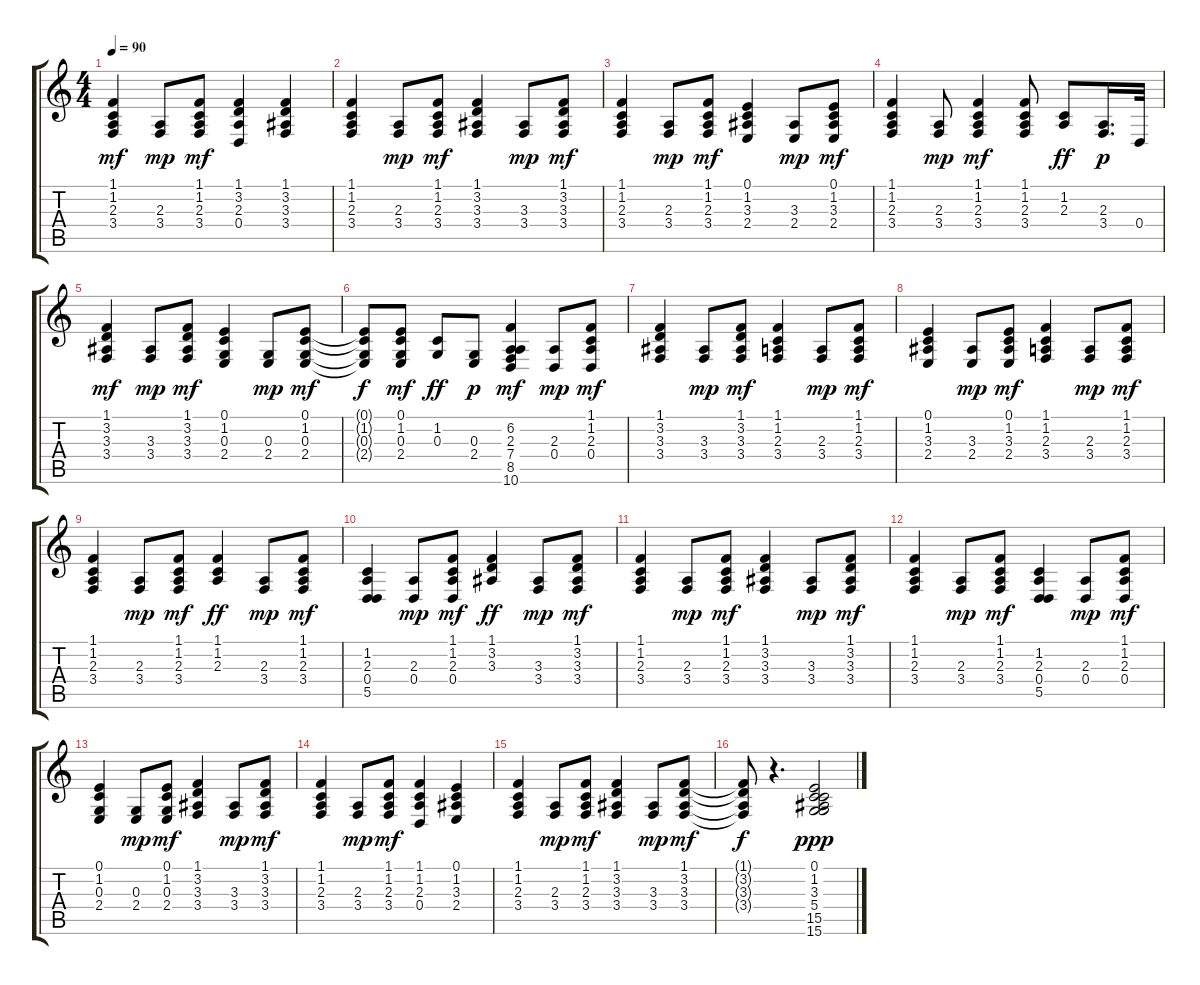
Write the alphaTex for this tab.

\track "" {instrument electricpiano2}
\staff {score tabs}
\tuning (E4 B3 G3 D3 A2 E2) {hide}
\ts (4 4)
\tempo 90
\clef g2
\ks c
(1.1 1.2 2.3 3.4).4{dy mf} (2.3 3.4).8{dy mp} (1.1 1.2 2.3 3.4).8{dy mf} (1.1 3.2 2.3 0.4).4 (1.1 3.2 3.3 3.4).4 |
(1.1 1.2 2.3 3.4).4 (2.3 3.4).8{dy mp} (1.1 1.2 2.3 3.4).8{dy mf} (1.1 3.2 3.3 3.4).4 (3.3 3.4).8{dy mp} (1.1 3.2 3.3 3.4).8{dy mf} |
(1.1 1.2 2.3 3.4).4 (2.3 3.4).8{dy mp} (1.1 1.2 2.3 3.4).8{dy mf} (0.1 1.2 3.3 2.4).4 (3.3 2.4).8{dy mp} (0.1 1.2 3.3 2.4).8{dy mf} |
(1.1 1.2 2.3 3.4).4 (2.3 3.4).8{dy mp} (1.1 1.2 2.3 3.4).4{dy mf} (1.1 1.2 2.3 3.4).8 (1.2 2.3).8{dy ff} (2.3 3.4).16{d dy p} 0.4.32 |
(1.1 3.2 3.3 3.4).4{dy mf} (3.3 3.4).8{dy mp} (1.1 3.2 3.3 3.4).8{dy mf} (0.1 1.2 0.3 2.4).4 (0.3 2.4).8{dy mp} (0.1 1.2 0.3 2.4).8{dy mf} |
(0.1{t} 1.2{t} 0.3{t} 2.4{t}).8{dy f} (0.1 1.2 0.3 2.4).8{dy mf} (1.2 0.3).8{dy ff} (0.3 2.4).8{dy p} (6.2 2.3 7.4 8.5 10.6).4{dy mf} (2.3 0.4).8{dy mp} (1.1 1.2 2.3 0.4).8{dy mf} |
(1.1 3.2 3.3 3.4).4 (3.3 3.4).8{dy mp} (1.1 3.2 3.3 3.4).8{dy mf} (1.1 1.2 2.3 3.4).4 (2.3 3.4).8{dy mp} (1.1 1.2 2.3 3.4).8{dy mf} |
(0.1 1.2 3.3 2.4).4 (3.3 2.4).8{dy mp} (0.1 1.2 3.3 2.4).8{dy mf} (1.1 1.2 2.3 3.4).4 (2.3 3.4).8{dy mp} (1.1 1.2 2.3 3.4).8{dy mf} |
(1.1 1.2 2.3 3.4).4 (2.3 3.4).8{dy mp} (1.1 1.2 2.3 3.4).8{dy mf} (1.1 1.2 2.3).4{dy ff} (2.3 3.4).8{dy mp} (1.1 1.2 2.3 3.4).8{dy mf} |
(1.2 2.3 0.4 5.5).4 (2.3 0.4).8{dy mp} (1.1 1.2 2.3 0.4).8{dy mf} (1.1 3.2 3.3).4{dy ff} (3.3 3.4).8{dy mp} (1.1 3.2 3.3 3.4).8{dy mf} |
(1.1 1.2 2.3 3.4).4 (2.3 3.4).8{dy mp} (1.1 1.2 2.3 3.4).8{dy mf} (1.1 3.2 3.3 3.4).4 (3.3 3.4).8{dy mp} (1.1 3.2 3.3 3.4).8{dy mf} |
(1.1 1.2 2.3 3.4).4 (2.3 3.4).8{dy mp} (1.1 1.2 2.3 3.4).8{dy mf} (1.2 2.3 0.4 5.5).4 (2.3 0.4).8{dy mp} (1.1 1.2 2.3 0.4).8{dy mf} |
(0.1 1.2 0.3 2.4).4 (0.3 2.4).8{dy mp} (0.1 1.2 0.3 2.4).8{dy mf} (1.1 3.2 3.3 3.4).4 (3.3 3.4).8{dy mp} (1.1 3.2 3.3 3.4).8{dy mf} |
(1.1 1.2 2.3 3.4).4 (2.3 3.4).8{dy mp} (1.1 1.2 2.3 3.4).8{dy mf} (1.1 1.2 2.3 0.4).4 (0.1 1.2 3.3 2.4).4 |
(1.1 1.2 2.3 3.4).4 (2.3 3.4).8{dy mp} (1.1 1.2 2.3 3.4).8{dy mf} (1.1 3.2 3.3 3.4).4 (3.3 3.4).8{dy mp} (1.1 3.2 3.3 3.4).8{dy mf} |
(1.1{t} 3.2{t} 3.3{t} 3.4{t}).8{dy f} r.4{d} (0.1 1.2 3.3 5.4 15.5 15.6).2{dy ppp}
